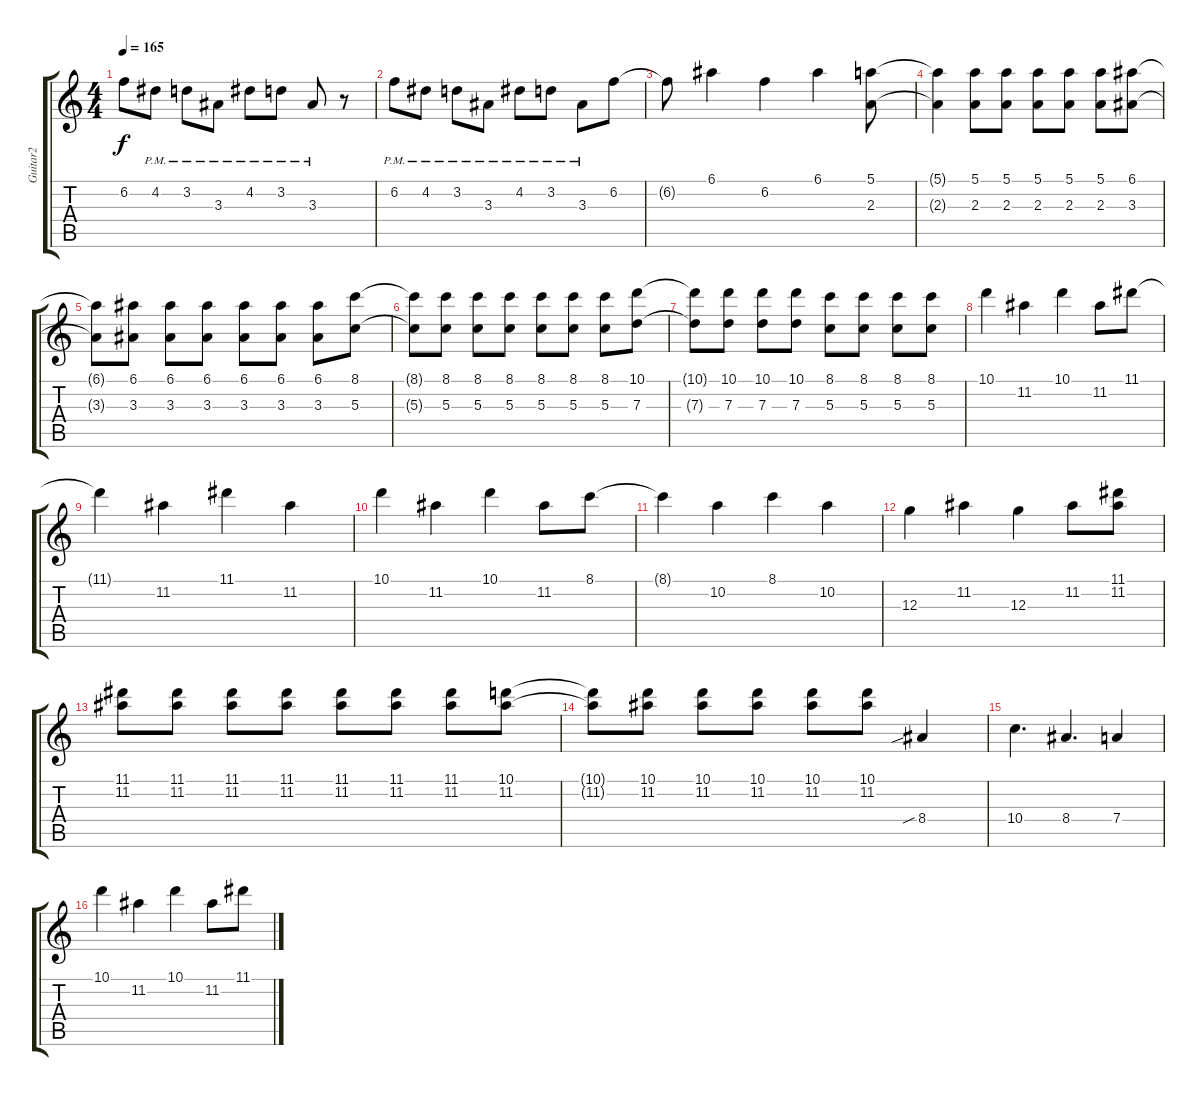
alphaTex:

\track ("Guitar2" "Guitar2") {instrument overdrivenguitar}
\staff {score tabs}
\tuning (E4 B3 G3 D3 A2 E2) {hide}
\ts (4 4)
\tempo 165
\clef g2
\ks c
6.2{t}.8{dy f} 4.2{pm}.8 3.2{pm}.8 3.3{pm}.8 4.2{pm}.8 3.2{pm}.8 3.3{pm}.8 r.8 |
6.2{pm}.8 4.2{pm}.8 3.2{pm}.8 3.3{pm}.8 4.2{pm}.8 3.2{pm}.8 3.3{pm}.8 6.2.8 |
6.2{t}.8 6.1.4 6.2.4 6.1.4 (5.1 2.3).8 |
(5.1{t} 2.3{t}).4 (5.1 2.3).8 (5.1 2.3).8 (5.1 2.3).8 (5.1 2.3).8 (5.1 2.3).8 (6.1 3.3).8 |
(6.1{t} 3.3{t}).8 (6.1 3.3).8 (6.1 3.3).8 (6.1 3.3).8 (6.1 3.3).8 (6.1 3.3).8 (6.1 3.3).8 (8.1 5.3).8 |
(8.1{t} 5.3{t}).8 (8.1 5.3).8 (8.1 5.3).8 (8.1 5.3).8 (8.1 5.3).8 (8.1 5.3).8 (8.1 5.3).8 (10.1 7.3).8 |
(10.1{t} 7.3{t}).8 (10.1 7.3).8 (10.1 7.3).8 (10.1 7.3).8 (8.1 5.3).8 (8.1 5.3).8 (8.1 5.3).8 (8.1 5.3).8 |
10.1.4 11.2.4 10.1.4 11.2.8 11.1.8 |
11.1{t}.4 11.2.4 11.1.4 11.2.4 |
10.1.4 11.2.4 10.1.4 11.2.8 8.1.8 |
8.1{t}.4 10.2.4 8.1.4 10.2.4 |
12.3.4 11.2.4 12.3.4 11.2.8 (11.1 11.2).8 |
(11.1 11.2).8 (11.1 11.2).8 (11.1 11.2).8 (11.1 11.2).8 (11.1 11.2).8 (11.1 11.2).8 (11.1 11.2).8 (10.1 11.2).8 |
(10.1{t} 11.2{t}).8 (10.1 11.2).8 (10.1 11.2).8 (10.1 11.2).8 (10.1 11.2).8 (10.1 11.2).8 8.4{sib}.4 |
10.4.4{d} 8.4.4{d} 7.4.4 |
10.1.4 11.2.4 10.1.4 11.2.8 11.1.8
